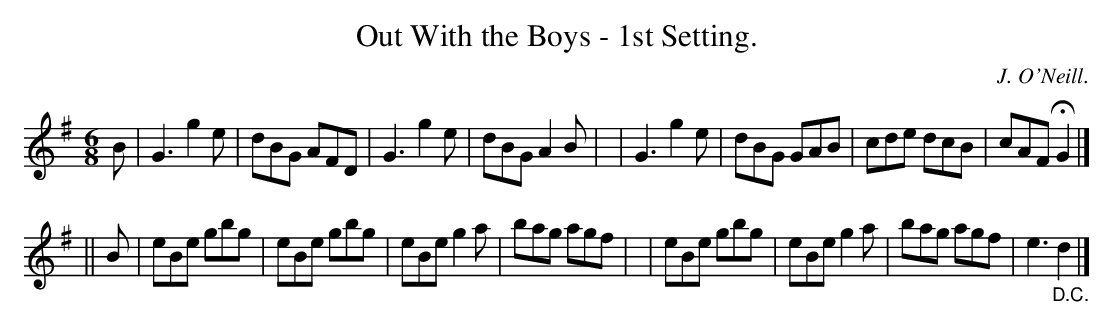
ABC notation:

X:1
T: Out With the Boys - 1st Setting.
O: J. O'Neill.
M: 6/8
K: G
B \
| G3 g2e | dBG AFD | G3 g2e | dBG A2B |\
| G3 g2e | dBG GAB | cde dcB | cAF HG2 |]
|| B \
| eBe gbg | eBe gbg | eBe g2a | bag agf |\
| eBe gbg | eBe g2a | bag agf | e3 "_D.C."d2 |]
